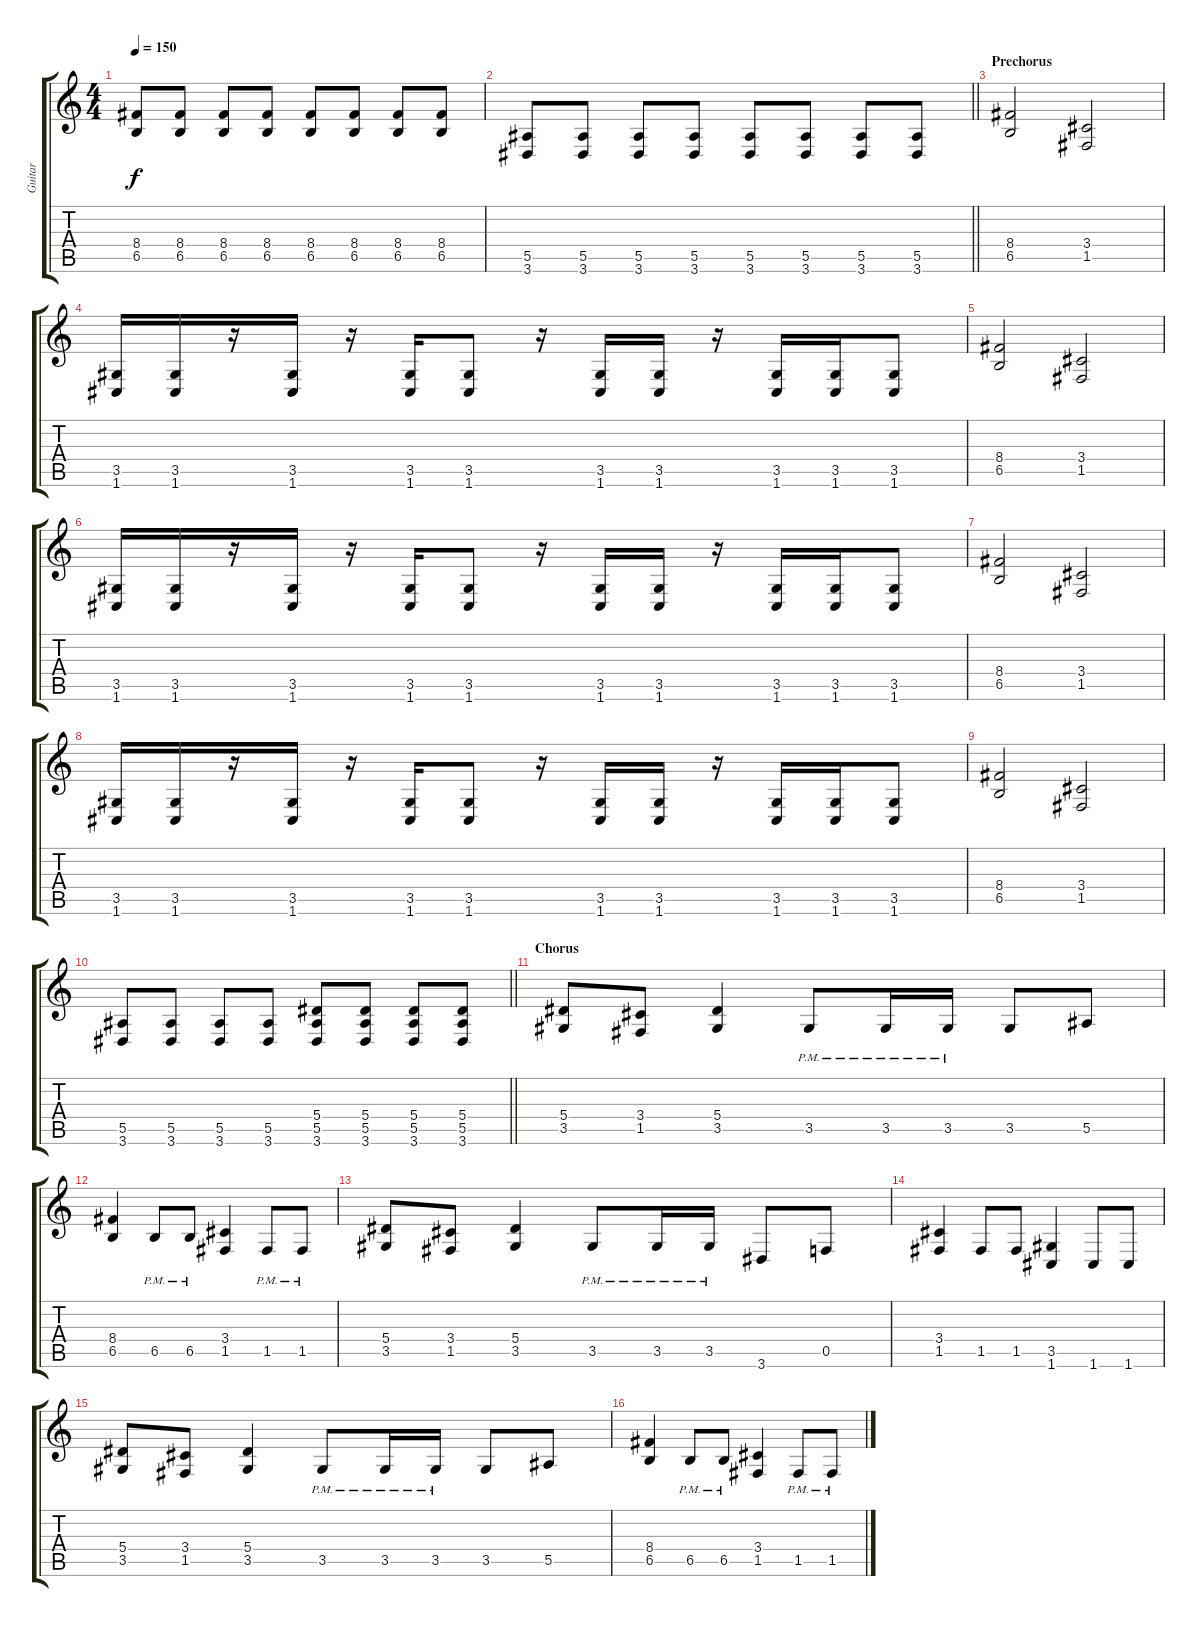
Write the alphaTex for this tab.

\track ("Guitar" "Guitar") {instrument distortionguitar}
\staff {score tabs}
\tuning (C4 G3 Eb3 Bb2 F2 C2) {hide}
\ts (4 4)
\tempo 150
\clef g2
\ks c
(8.4 6.5).8{dy f} (8.4 6.5).8 (8.4 6.5).8 (8.4 6.5).8 (8.4 6.5).8 (8.4 6.5).8 (8.4 6.5).8 (8.4 6.5).8 |
\barLineRight lightlight
(5.5 3.6).8 (5.5 3.6).8 (5.5 3.6).8 (5.5 3.6).8 (5.5 3.6).8 (5.5 3.6).8 (5.5 3.6).8 (5.5 3.6).8 |
\section ("" "Prechorus")
(8.4 6.5).2 (3.4 1.5).2 |
(3.5 1.6).16 (3.5 1.6).16 r.16 (3.5 1.6).16 r.16 (3.5 1.6).16 (3.5 1.6).8 r.16 (3.5 1.6).16 (3.5 1.6).16 r.16 (3.5 1.6).16 (3.5 1.6).16 (3.5 1.6).8 |
(8.4 6.5).2 (3.4 1.5).2 |
(3.5 1.6).16 (3.5 1.6).16 r.16 (3.5 1.6).16 r.16 (3.5 1.6).16 (3.5 1.6).8 r.16 (3.5 1.6).16 (3.5 1.6).16 r.16 (3.5 1.6).16 (3.5 1.6).16 (3.5 1.6).8 |
(8.4 6.5).2 (3.4 1.5).2 |
(3.5 1.6).16 (3.5 1.6).16 r.16 (3.5 1.6).16 r.16 (3.5 1.6).16 (3.5 1.6).8 r.16 (3.5 1.6).16 (3.5 1.6).16 r.16 (3.5 1.6).16 (3.5 1.6).16 (3.5 1.6).8 |
(8.4 6.5).2 (3.4 1.5).2 |
\barLineRight lightlight
(5.5 3.6).8 (5.5 3.6).8 (5.5 3.6).8 (5.5 3.6).8 (5.4 5.5 3.6).8 (5.4 5.5 3.6).8 (5.4 5.5 3.6).8 (5.4 5.5 3.6).8 |
\section ("" "Chorus")
(5.4 3.5).8 (3.4 1.5).8 (5.4 3.5).4 3.5{pm}.8 3.5{pm}.16 3.5{pm}.16 3.5.8 5.5.8 |
(8.4 6.5).4 6.5{pm}.8 6.5{pm}.8 (3.4 1.5).4 1.5{pm}.8 1.5{pm}.8 |
(5.4 3.5).8 (3.4 1.5).8 (5.4 3.5).4 3.5{pm}.8 3.5{pm}.16 3.5{pm}.16 3.6.8 0.5.8 |
(3.4 1.5).4 1.5.8 1.5.8 (3.5 1.6).4 1.6.8 1.6.8 |
(5.4 3.5).8 (3.4 1.5).8 (5.4 3.5).4 3.5{pm}.8 3.5{pm}.16 3.5{pm}.16 3.5.8 5.5.8 |
(8.4 6.5).4 6.5{pm}.8 6.5{pm}.8 (3.4 1.5).4 1.5{pm}.8 1.5{pm}.8
